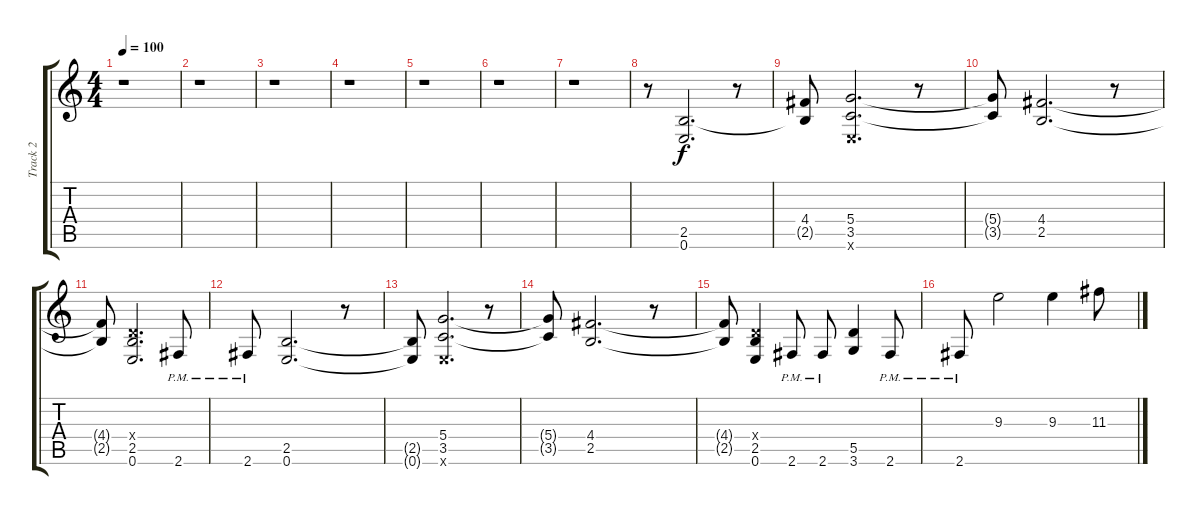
\track ("Track 2" "Track 2") {instrument distortionguitar}
\staff {score tabs}
\tuning (E4 B3 G3 D3 A2 E2) {hide}
\ts (4 4)
\tempo 100
\clef g2
\ks c
r.1{dy f} |
r.1 |
r.1 |
r.1 |
r.1 |
r.1 |
r.1 |
r.8 (2.5 0.6).2{d} r.8 |
(4.4 2.5{t}).8 (5.4 3.5 0.6{x}).2{d} r.8 |
(5.4{t} 3.5{t}).8 (4.4 2.5).2{d} r.8 |
(4.4{t} 2.5{t}).8 (0.4{x} 2.5 0.6).2{d} 2.6{pm}.8 |
2.6{pm}.8 (2.5 0.6).2{d} r.8 |
(2.5{t} 0.6{t}).8 (5.4 3.5 0.6{x}).2{d} r.8 |
(5.4{t} 3.5{t}).8 (4.4 2.5).2{d} r.8 |
(4.4{t} 2.5{t}).8 (0.4{x} 2.5 0.6).4 2.6{pm}.8 2.6{pm}.8 (5.5 3.6).4 2.6{pm}.8 |
2.6{pm}.8 9.3.2 9.3.4 11.3.8
